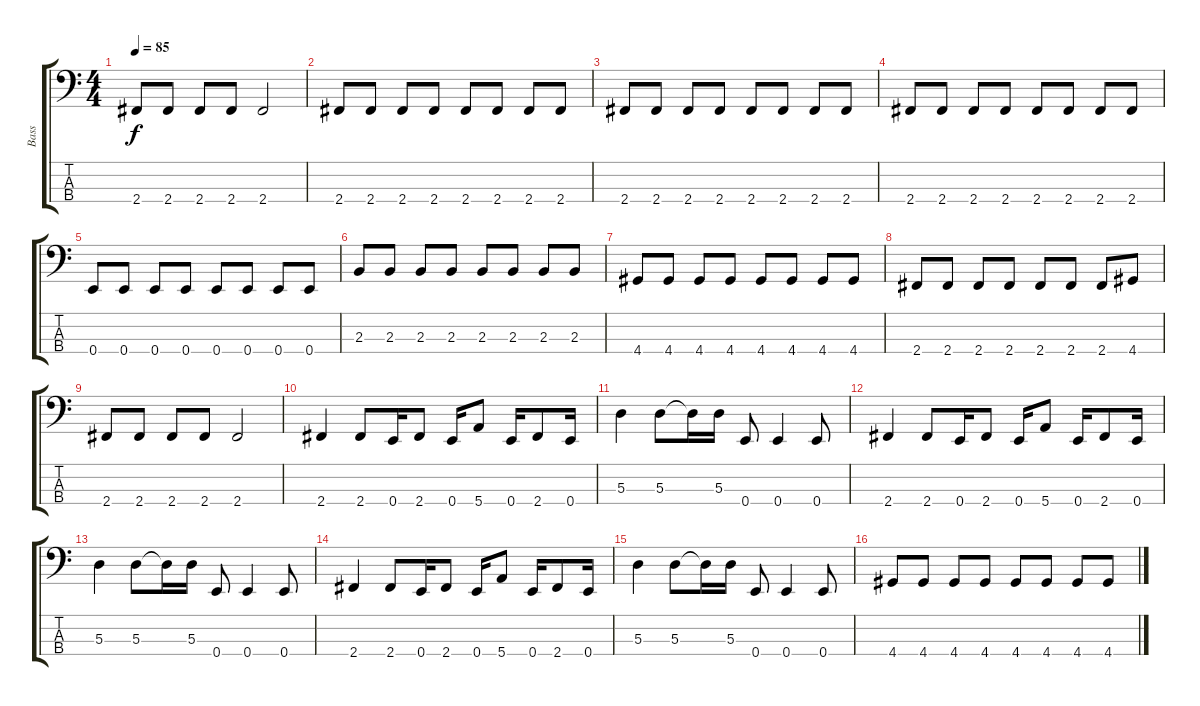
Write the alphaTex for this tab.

\track ("Bass" "Bass") {instrument electricbassfinger}
\staff {score tabs}
\tuning (G2 D2 A1 E1) {hide}
\ts (4 4)
\tempo 85
\clef f4
\ks c
2.4.8{dy f} 2.4.8 2.4.8 2.4.8 2.4.2 |
2.4.8 2.4.8 2.4.8 2.4.8 2.4.8 2.4.8 2.4.8 2.4.8 |
2.4.8 2.4.8 2.4.8 2.4.8 2.4.8 2.4.8 2.4.8 2.4.8 |
2.4.8 2.4.8 2.4.8 2.4.8 2.4.8 2.4.8 2.4.8 2.4.8 |
0.4.8 0.4.8 0.4.8 0.4.8 0.4.8 0.4.8 0.4.8 0.4.8 |
2.3.8 2.3.8 2.3.8 2.3.8 2.3.8 2.3.8 2.3.8 2.3.8 |
4.4.8 4.4.8 4.4.8 4.4.8 4.4.8 4.4.8 4.4.8 4.4.8 |
2.4.8 2.4.8 2.4.8 2.4.8 2.4.8 2.4.8 2.4.8 4.4.8 |
2.4.8 2.4.8 2.4.8 2.4.8 2.4.2 |
2.4.4 2.4.8 0.4.16 2.4.8 0.4.16 5.4.8 0.4.16 2.4.8 0.4.16 |
5.3.4 5.3.8 5.3{t}.16 5.3.16 0.4.8 0.4.4 0.4.8 |
2.4.4 2.4.8 0.4.16 2.4.8 0.4.16 5.4.8 0.4.16 2.4.8 0.4.16 |
5.3.4 5.3.8 5.3{t}.16 5.3.16 0.4.8 0.4.4 0.4.8 |
2.4.4 2.4.8 0.4.16 2.4.8 0.4.16 5.4.8 0.4.16 2.4.8 0.4.16 |
5.3.4 5.3.8 5.3{t}.16 5.3.16 0.4.8 0.4.4 0.4.8 |
4.4.8 4.4.8 4.4.8 4.4.8 4.4.8 4.4.8 4.4.8 4.4.8
